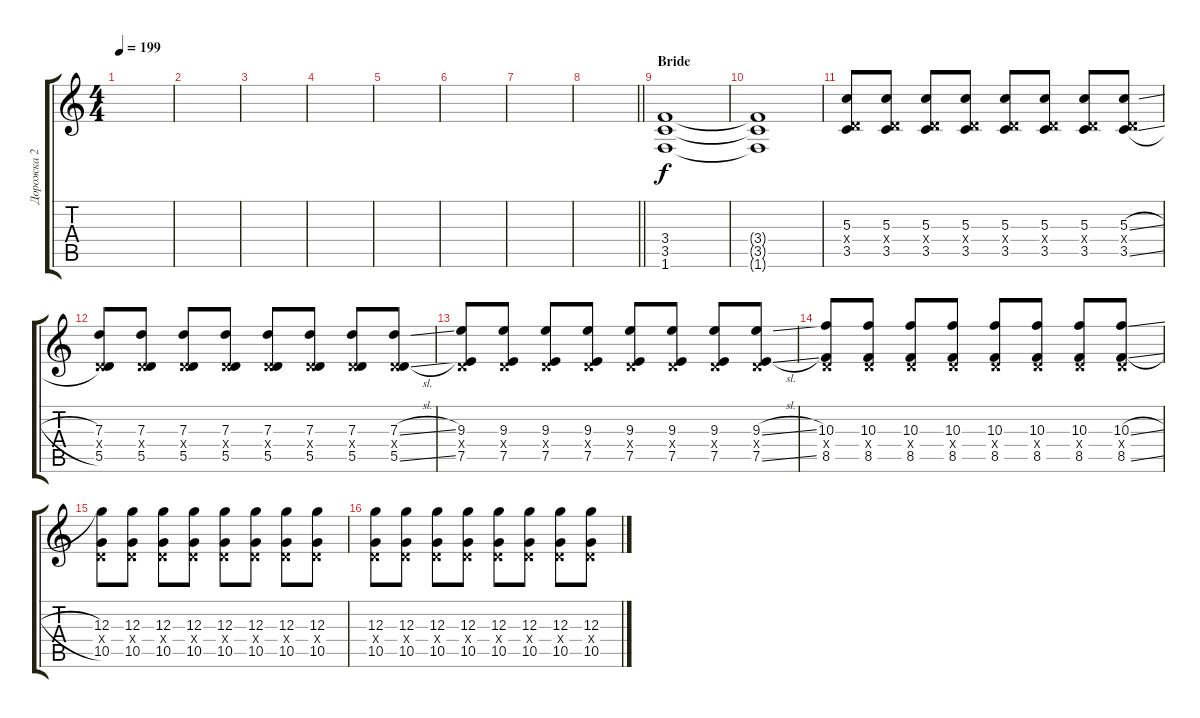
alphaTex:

\track ("Дорожка 2" "Дорожка 2") {instrument distortionguitar}
\staff {score tabs}
\tuning (E4 B3 G3 D3 A2 E2) {hide}
\ts (4 4)
\tempo 199
\clef g2
\ks c
|
|
|
|
|
|
|
\barLineRight lightlight
|
\section ("" "Bride")
(3.4 3.5 1.6).1{volume 9} |
(3.4{t} 3.5{t} 1.6{t}).1 |
(5.3 0.4{x} 3.5).8{volume 13} (5.3 0.4{x} 3.5).8 (5.3 0.4{x} 3.5).8 (5.3 0.4{x} 3.5).8 (5.3 0.4{x} 3.5).8 (5.3 0.4{x} 3.5).8 (5.3 0.4{x} 3.5).8 (5.3{sl} 0.4{x} 3.5{sl}).8 |
(7.3 0.4{x} 5.5).8 (7.3 0.4{x} 5.5).8 (7.3 0.4{x} 5.5).8 (7.3 0.4{x} 5.5).8 (7.3 0.4{x} 5.5).8 (7.3 0.4{x} 5.5).8 (7.3 0.4{x} 5.5).8 (7.3{sl} 0.4{x} 5.5{sl}).8 |
(9.3 0.4{x} 7.5).8 (9.3 0.4{x} 7.5).8 (9.3 0.4{x} 7.5).8 (9.3 0.4{x} 7.5).8 (9.3 0.4{x} 7.5).8 (9.3 0.4{x} 7.5).8 (9.3 0.4{x} 7.5).8 (9.3{sl} 0.4{x} 7.5{sl}).8 |
(10.3 0.4{x} 8.5).8 (10.3 0.4{x} 8.5).8 (10.3 0.4{x} 8.5).8 (10.3 0.4{x} 8.5).8 (10.3 0.4{x} 8.5).8 (10.3 0.4{x} 8.5).8 (10.3 0.4{x} 8.5).8 (10.3{sl} 0.4{x} 8.5{sl}).8 |
(12.3 0.4{x} 10.5).8 (12.3 0.4{x} 10.5).8 (12.3 0.4{x} 10.5).8 (12.3 0.4{x} 10.5).8 (12.3 0.4{x} 10.5).8 (12.3 0.4{x} 10.5).8 (12.3 0.4{x} 10.5).8 (12.3 0.4{x} 10.5).8 |
(12.3 0.4{x} 10.5).8 (12.3 0.4{x} 10.5).8 (12.3 0.4{x} 10.5).8 (12.3 0.4{x} 10.5).8 (12.3 0.4{x} 10.5).8 (12.3 0.4{x} 10.5).8 (12.3 0.4{x} 10.5).8 (12.3 0.4{x} 10.5).8
